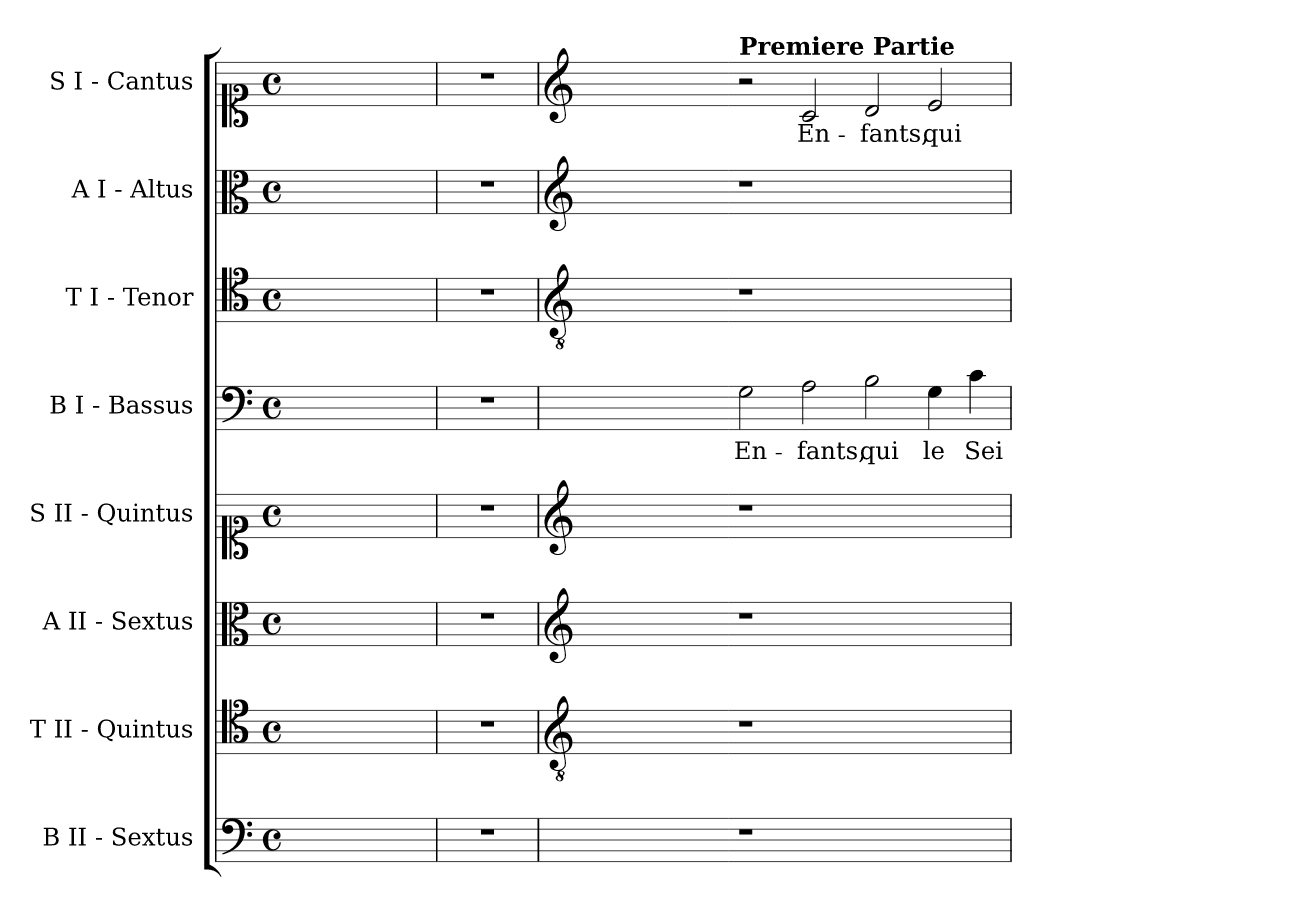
**kern	**kern	**kern	**kern	**kern	**text	**kern	**kern	**kern	**text
*part8	*part7	*part6	*part5	*part4	*part4	*part3	*part2	*part1	*part1
*staff8	*staff7	*staff6	*staff5	*staff4	*staff4	*staff3	*staff2	*staff1	*staff1
*I"B II - Sextus	*I"T II - Quintus	*I"A II - Sextus	*I"S II - Quintus	*I"B I - Bassus	*	*I"T I - Tenor	*I"A I - Altus	*I"S I - Cantus	*
*I'B 2	*I'T 2	*I'A 2	*I'S 2	*I'B 1	*	*I'T 1	*I'A 1	*I'S 1	*
*clefF4	*clefC4	*clefC3	*clefC1	*clefF4	*	*clefC4	*clefC3	*clefC1	*
*k[]	*k[]	*k[]	*k[]	*k[]	*	*k[]	*k[]	*k[]	*
*C:	*C:	*C:	*C:	*C:	*	*C:	*C:	*C:	*
*M4/4	*M4/4	*M4/4	*M4/4	*M4/4	*	*M4/4	*M4/4	*M4/4	*
*met(c)	*met(c)	*met(c)	*met(c)	*met(c)	*	*met(c)	*met(c)	*met(c)	*
=	=	=	=	=	=	=	=	=	=
0ryy	0ryy	0ryy	0ryy	0ryy	.	0ryy	0ryy	0ryy	.
=1X	=1X	=1X	=1X	=1X	=1X	=1X	=1X	=1X	=1X
1r	1r	1r	1r	1r	.	1r	1r	1r	.
=2X	=2X	=2X	=2X	=2X	=2X	=2X	=2X	=2X	=2X
*	*clefGv2	*clefG2	*clefG2	*	*	*clefGv2	*clefG2	*clefG2	*
0ryy	0ryy	0ryy	0ryy	0ryy	.	0ryy	0ryy	0ryy	.
=1-	=1-	=1-	=1-	=1-	=1-	=1-	=1-	=1-	=1-
!	!	!	!	!	!	!	!	!LO:TX:a:B:t=Premiere Partie	!
!	!	!	!	!	!LO:LY:b	!	!	!	!
1r	1r	1r	1r	2G\	En-	1r	1r	2r	.
!	!	!	!	!	!LO:LY:b	!	!	!	!LO:LY:b
.	.	.	.	2A\	-fants,	.	.	2c/	En-
!	!	!	!	!	!LO:LY:b	!	!	!	!LO:LY:b
1ryy	1ryy	1ryy	1ryy	2B\	qui	1ryy	1ryy	2d/	-fants,
!	!	!	!	!	!LO:LY:b	!	!	!	!LO:LY:b
.	.	.	.	4G\	le	.	.	2e/	qui
!	!	!	!	!	!LO:LY:b	!	!	!	!
.	.	.	.	4c\	Sei-	.	.	.	.
=	=	=	=	=	=	=	=	=	=
*-	*-	*-	*-	*-	*-	*-	*-	*-	*-
